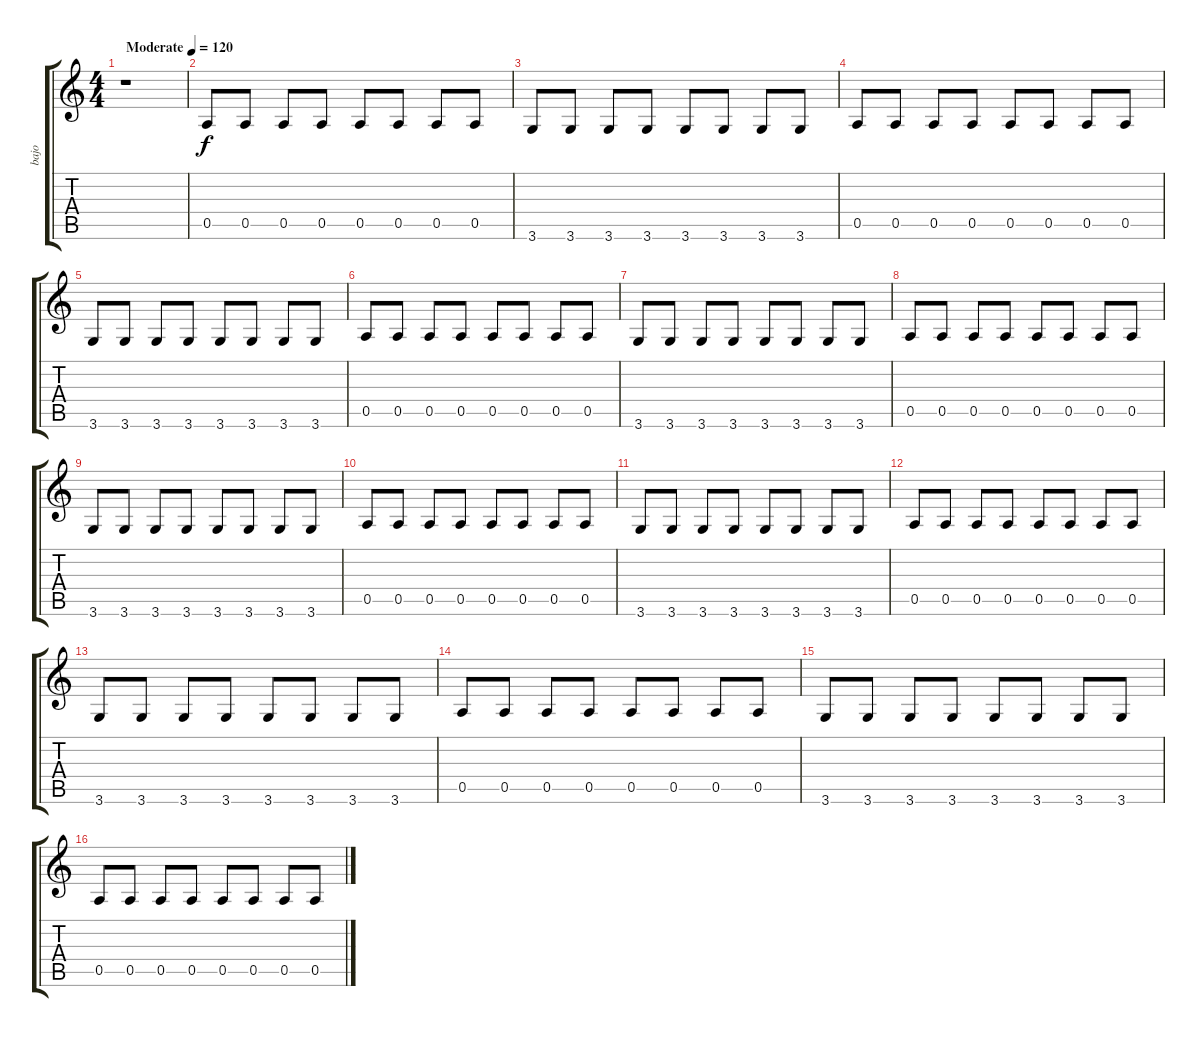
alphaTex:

\track ("bajo" "bajo") {instrument electricbassfinger}
\staff {score tabs}
\tuning (E4 B3 G3 D3 A2 E2) {hide}
\ts (4 4)
\tempo (120 "Moderate")
\clef g2
\ks c
r.1{dy f instrument electricbassfinger} |
0.5.8 0.5.8 0.5.8 0.5.8 0.5.8 0.5.8 0.5.8 0.5.8 |
3.6.8 3.6.8 3.6.8 3.6.8 3.6.8 3.6.8 3.6.8 3.6.8 |
0.5.8 0.5.8 0.5.8 0.5.8 0.5.8 0.5.8 0.5.8 0.5.8 |
3.6.8 3.6.8 3.6.8 3.6.8 3.6.8 3.6.8 3.6.8 3.6.8 |
0.5.8 0.5.8 0.5.8 0.5.8 0.5.8 0.5.8 0.5.8 0.5.8 |
3.6.8 3.6.8 3.6.8 3.6.8 3.6.8 3.6.8 3.6.8 3.6.8 |
0.5.8 0.5.8 0.5.8 0.5.8 0.5.8 0.5.8 0.5.8 0.5.8 |
3.6.8 3.6.8 3.6.8 3.6.8 3.6.8 3.6.8 3.6.8 3.6.8 |
0.5.8 0.5.8 0.5.8 0.5.8 0.5.8 0.5.8 0.5.8 0.5.8 |
3.6.8 3.6.8 3.6.8 3.6.8 3.6.8 3.6.8 3.6.8 3.6.8 |
0.5.8 0.5.8 0.5.8 0.5.8 0.5.8 0.5.8 0.5.8 0.5.8 |
3.6.8 3.6.8 3.6.8 3.6.8 3.6.8 3.6.8 3.6.8 3.6.8 |
0.5.8 0.5.8 0.5.8 0.5.8 0.5.8 0.5.8 0.5.8 0.5.8 |
3.6.8 3.6.8 3.6.8 3.6.8 3.6.8 3.6.8 3.6.8 3.6.8 |
0.5.8 0.5.8 0.5.8 0.5.8 0.5.8 0.5.8 0.5.8 0.5.8
